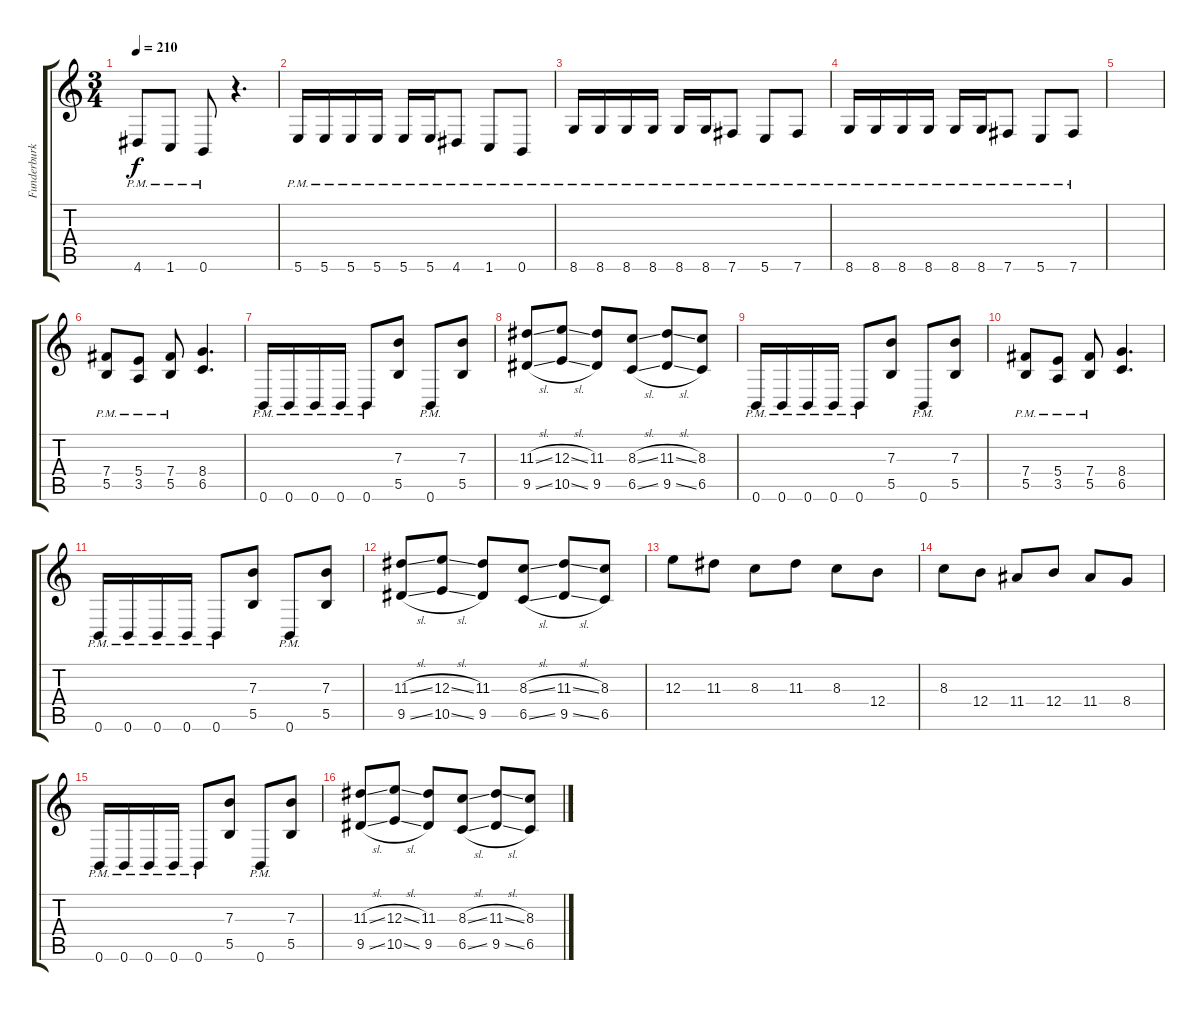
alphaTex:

\track ("Funderburk Rhythm" "Funderburk") {instrument overdrivenguitar}
\staff {score tabs}
\tuning (Db4 Ab3 E3 B2 Gb2 B1) {hide}
\ts (3 4)
\tempo 210
\clef g2
\ks c
4.6{pm}.8{dy f} 1.6{pm}.8 0.6{pm}.8 r.4{d} |
5.6{pm}.16 5.6{pm}.16 5.6{pm}.16 5.6{pm}.16 5.6{pm}.16 5.6{pm}.16 4.6{pm}.8 1.6{pm}.8 0.6{pm}.8 |
8.6{pm}.16 8.6{pm}.16 8.6{pm}.16 8.6{pm}.16 8.6{pm}.16 8.6{pm}.16 7.6{pm}.8 5.6{pm}.8 7.6{pm}.8 |
8.6{pm}.16 8.6{pm}.16 8.6{pm}.16 8.6{pm}.16 8.6{pm}.16 8.6{pm}.16 7.6{pm}.8 5.6{pm}.8 7.6{pm}.8 |
|
(7.4{pm} 5.5{pm}).8 (5.4{pm} 3.5{pm}).8 (7.4{pm} 5.5{pm}).8 (8.4 6.5).4{d} |
0.6{pm}.16 0.6{pm}.16 0.6{pm}.16 0.6{pm}.16 0.6{pm}.8 (7.3 5.5).8 0.6{pm}.8 (7.3 5.5).8 |
(11.3{sl} 9.5{sl}).8 (12.3{sl} 10.5{sl}).8 (11.3 9.5).8 (8.3{sl} 6.5{sl}).8 (11.3{sl} 9.5{sl}).8 (8.3 6.5).8 |
0.6{pm}.16 0.6{pm}.16 0.6{pm}.16 0.6{pm}.16 0.6{pm}.8 (7.3 5.5).8 0.6{pm}.8 (7.3 5.5).8 |
(7.4{pm} 5.5{pm}).8 (5.4{pm} 3.5{pm}).8 (7.4{pm} 5.5{pm}).8 (8.4 6.5).4{d} |
0.6{pm}.16 0.6{pm}.16 0.6{pm}.16 0.6{pm}.16 0.6{pm}.8 (7.3 5.5).8 0.6{pm}.8 (7.3 5.5).8 |
(11.3{sl} 9.5{sl}).8 (12.3{sl} 10.5{sl}).8 (11.3 9.5).8 (8.3{sl} 6.5{sl}).8 (11.3{sl} 9.5{sl}).8 (8.3 6.5).8 |
12.3.8 11.3.8 8.3.8 11.3.8 8.3.8 12.4.8 |
8.3.8 12.4.8 11.4.8 12.4.8 11.4.8 8.4.8 |
0.6{pm}.16 0.6{pm}.16 0.6{pm}.16 0.6{pm}.16 0.6{pm}.8 (7.3 5.5).8 0.6{pm}.8 (7.3 5.5).8 |
(11.3{sl} 9.5{sl}).8 (12.3{sl} 10.5{sl}).8 (11.3 9.5).8 (8.3{sl} 6.5{sl}).8 (11.3{sl} 9.5{sl}).8 (8.3 6.5).8
